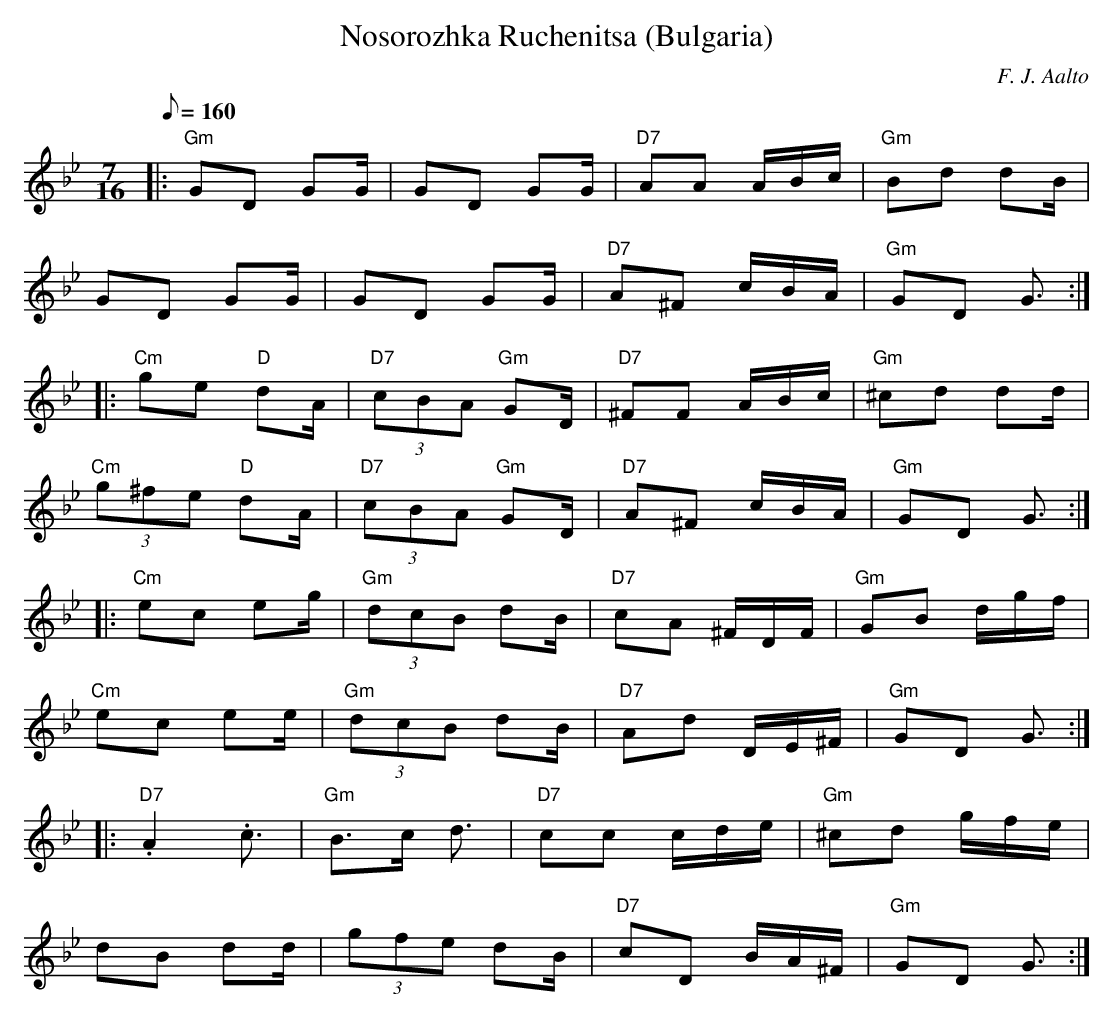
X:1
T:Nosorozhka Ruchenitsa (Bulgaria)
M:7/16
L:1/8
Q:1/8=160
C:F. J. Aalto
K:Gm
|: "Gm" GD GG/2 | GD GG/2 |
"D7" AA A/2B/2c/2 | "Gm" Bd dB/2 | !
GD GG/2 | GD GG/2 |
"D7" A^F c/2B/2A/2 | "Gm" GD G3/2 :| !
|: "Cm" ge "D" dA/2 | "D7" (3cBA "Gm" GD/2 |
"D7" ^FF A/2B/2c/2 | "Gm" ^cd dd/2 | !
"Cm" (3g^fe "D" dA/2 | "D7" (3cBA "Gm" GD/2 |
"D7" A^F c/2B/2A/2 | "Gm" GD G3/2 :| !
|: "Cm" ec eg/2 | "Gm" (3dcB dB/2 |
"D7" cA ^F/2D/2F/2 | "Gm" GB d/2g/2f/2 | !
"Cm" ec ee/2 | "Gm" (3dcB dB/2 |
"D7" Ad D/2E/2^F/2 | "Gm" GD G3/2 :| !
|: "D7" .A2 .c3/2 | "Gm" B>c d3/2 |
"D7" cc c/2d/2e/2 | "Gm" ^cd g/2f/2e/2 | !
dB dd/2 | (3gfe dB/2 |
"D7" cD B/2A/2^F/2 | "Gm" GD G3/2 :|
